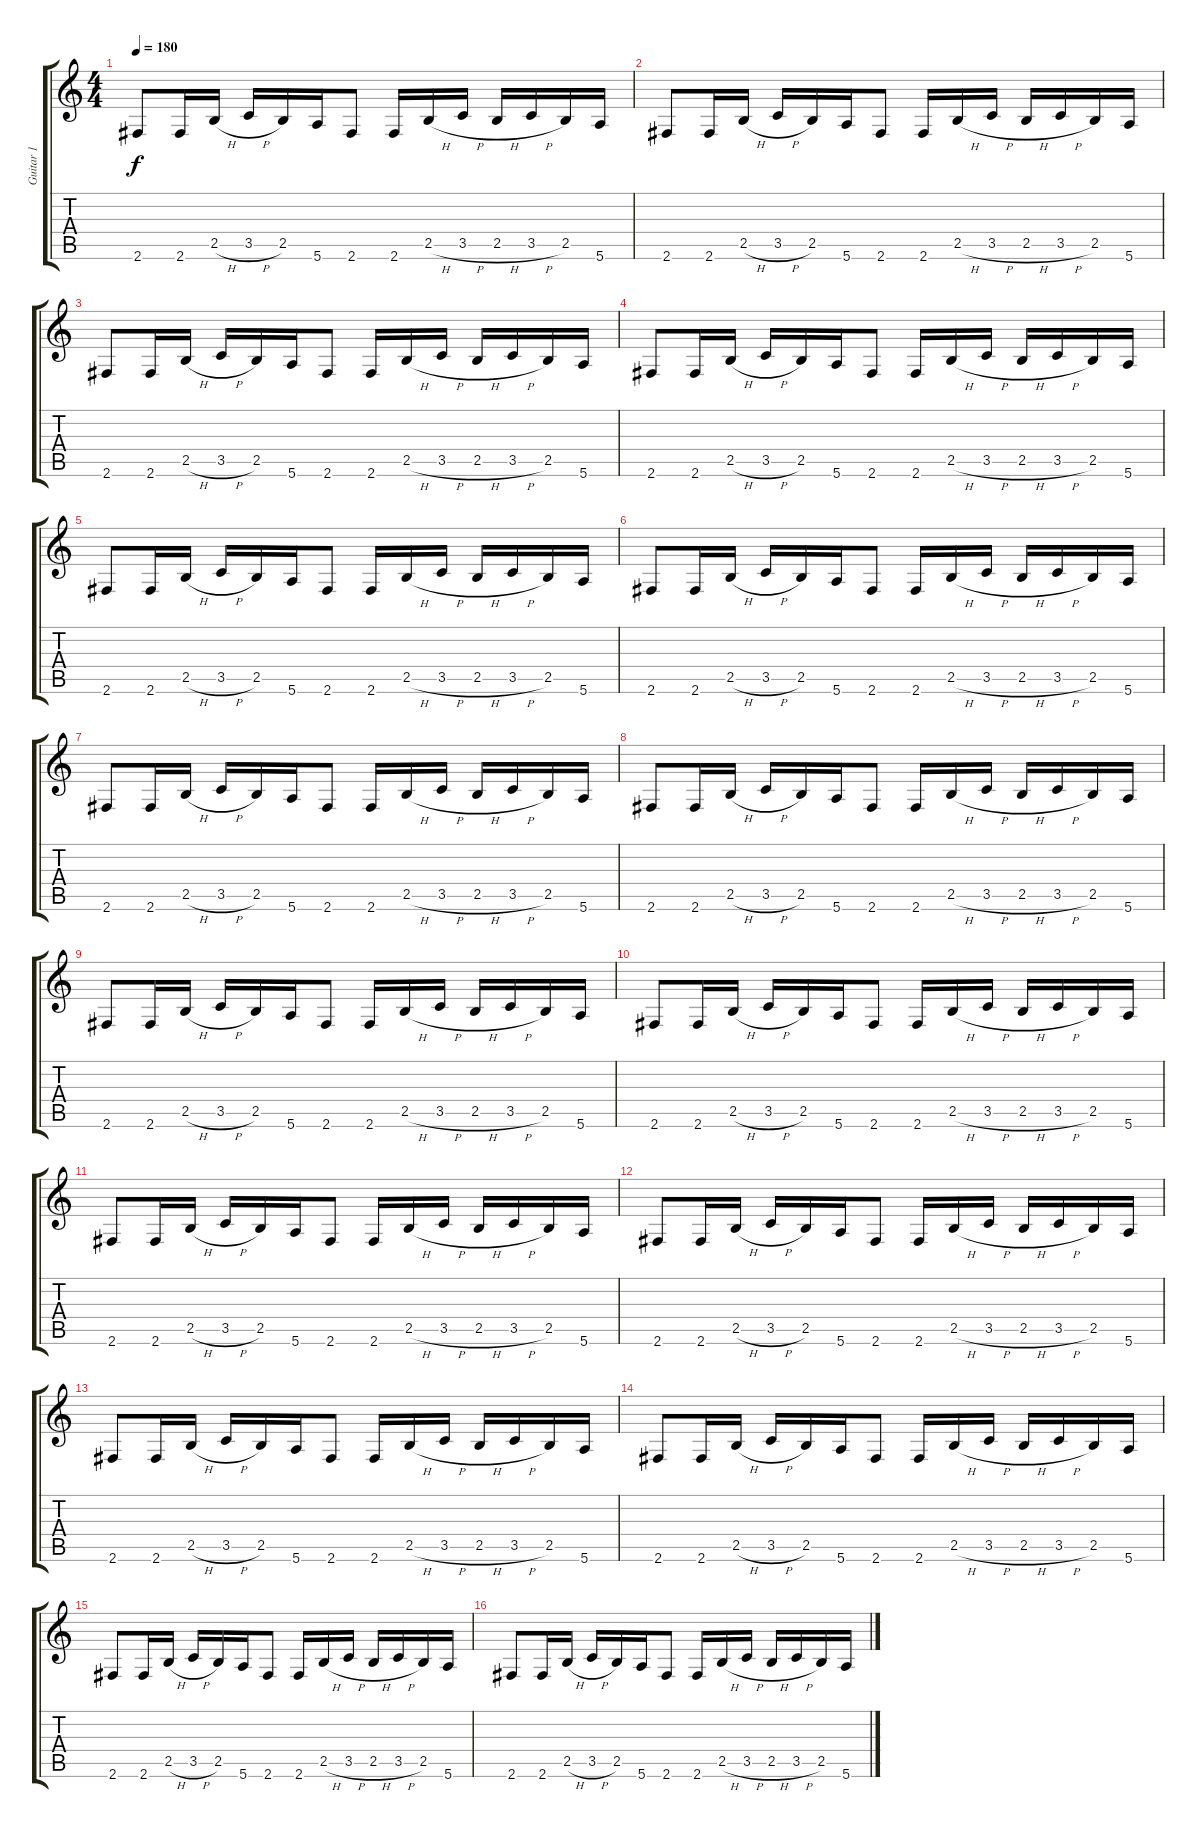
\track ("Guitar 1" "Guitar 1") {instrument distortionguitar}
\staff {score tabs}
\tuning (E4 B3 G3 D3 A2 E2) {hide}
\ts (4 4)
\tempo 180
\clef g2
\ks c
2.6.8{dy f} 2.6.16 2.5{h}.16 3.5{h}.16 2.5.16 5.6.16 2.6.8 2.6.16 2.5{h}.16 3.5{h}.16 2.5{h}.16 3.5{h}.16 2.5.16 5.6.16 |
2.6.8 2.6.16 2.5{h}.16 3.5{h}.16 2.5.16 5.6.16 2.6.8 2.6.16 2.5{h}.16 3.5{h}.16 2.5{h}.16 3.5{h}.16 2.5.16 5.6.16 |
2.6.8 2.6.16 2.5{h}.16 3.5{h}.16 2.5.16 5.6.16 2.6.8 2.6.16 2.5{h}.16 3.5{h}.16 2.5{h}.16 3.5{h}.16 2.5.16 5.6.16 |
2.6.8 2.6.16 2.5{h}.16 3.5{h}.16 2.5.16 5.6.16 2.6.8 2.6.16 2.5{h}.16 3.5{h}.16 2.5{h}.16 3.5{h}.16 2.5.16 5.6.16 |
2.6.8 2.6.16 2.5{h}.16 3.5{h}.16 2.5.16 5.6.16 2.6.8 2.6.16 2.5{h}.16 3.5{h}.16 2.5{h}.16 3.5{h}.16 2.5.16 5.6.16 |
2.6.8 2.6.16 2.5{h}.16 3.5{h}.16 2.5.16 5.6.16 2.6.8 2.6.16 2.5{h}.16 3.5{h}.16 2.5{h}.16 3.5{h}.16 2.5.16 5.6.16 |
2.6.8 2.6.16 2.5{h}.16 3.5{h}.16 2.5.16 5.6.16 2.6.8 2.6.16 2.5{h}.16 3.5{h}.16 2.5{h}.16 3.5{h}.16 2.5.16 5.6.16 |
2.6.8 2.6.16 2.5{h}.16 3.5{h}.16 2.5.16 5.6.16 2.6.8 2.6.16 2.5{h}.16 3.5{h}.16 2.5{h}.16 3.5{h}.16 2.5.16 5.6.16 |
2.6.8 2.6.16 2.5{h}.16 3.5{h}.16 2.5.16 5.6.16 2.6.8 2.6.16 2.5{h}.16 3.5{h}.16 2.5{h}.16 3.5{h}.16 2.5.16 5.6.16 |
2.6.8 2.6.16 2.5{h}.16 3.5{h}.16 2.5.16 5.6.16 2.6.8 2.6.16 2.5{h}.16 3.5{h}.16 2.5{h}.16 3.5{h}.16 2.5.16 5.6.16 |
2.6.8 2.6.16 2.5{h}.16 3.5{h}.16 2.5.16 5.6.16 2.6.8 2.6.16 2.5{h}.16 3.5{h}.16 2.5{h}.16 3.5{h}.16 2.5.16 5.6.16 |
2.6.8 2.6.16 2.5{h}.16 3.5{h}.16 2.5.16 5.6.16 2.6.8 2.6.16 2.5{h}.16 3.5{h}.16 2.5{h}.16 3.5{h}.16 2.5.16 5.6.16 |
2.6.8 2.6.16 2.5{h}.16 3.5{h}.16 2.5.16 5.6.16 2.6.8 2.6.16 2.5{h}.16 3.5{h}.16 2.5{h}.16 3.5{h}.16 2.5.16 5.6.16 |
2.6.8 2.6.16 2.5{h}.16 3.5{h}.16 2.5.16 5.6.16 2.6.8 2.6.16 2.5{h}.16 3.5{h}.16 2.5{h}.16 3.5{h}.16 2.5.16 5.6.16 |
2.6.8 2.6.16 2.5{h}.16 3.5{h}.16 2.5.16 5.6.16 2.6.8 2.6.16 2.5{h}.16 3.5{h}.16 2.5{h}.16 3.5{h}.16 2.5.16 5.6.16 |
2.6.8 2.6.16 2.5{h}.16 3.5{h}.16 2.5.16 5.6.16 2.6.8 2.6.16 2.5{h}.16 3.5{h}.16 2.5{h}.16 3.5{h}.16 2.5.16 5.6.16
